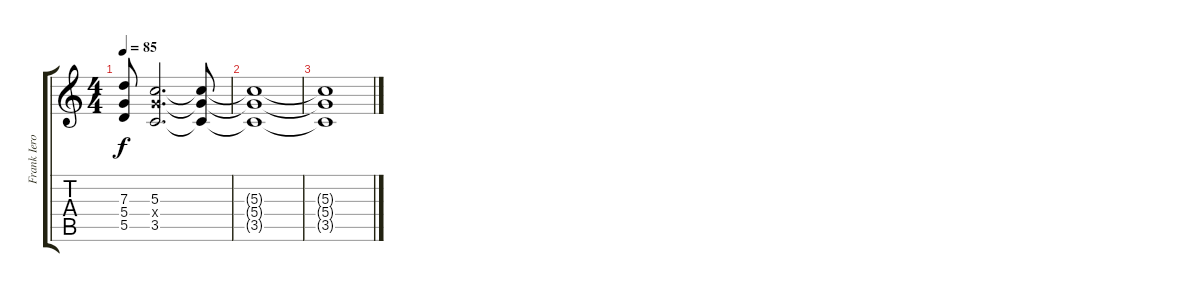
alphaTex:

\track ("Frank Iero (Lead Guitar)" "Frank Iero") {instrument distortionguitar}
\staff {score tabs}
\tuning (E4 B3 G3 D3 A2 E2) {hide}
\ts (4 4)
\tempo 85
\clef g2
\ks c
(7.3{t} 5.4{t} 5.5{t}).8{dy f} (5.3 5.4{x} 3.5).2{d volume 0} (5.3{t} 5.4{t} 3.5{t}).8 |
(5.3{t} 5.4{t} 3.5{t}).1 |
(5.3{t} 5.4{t} 3.5{t}).1
